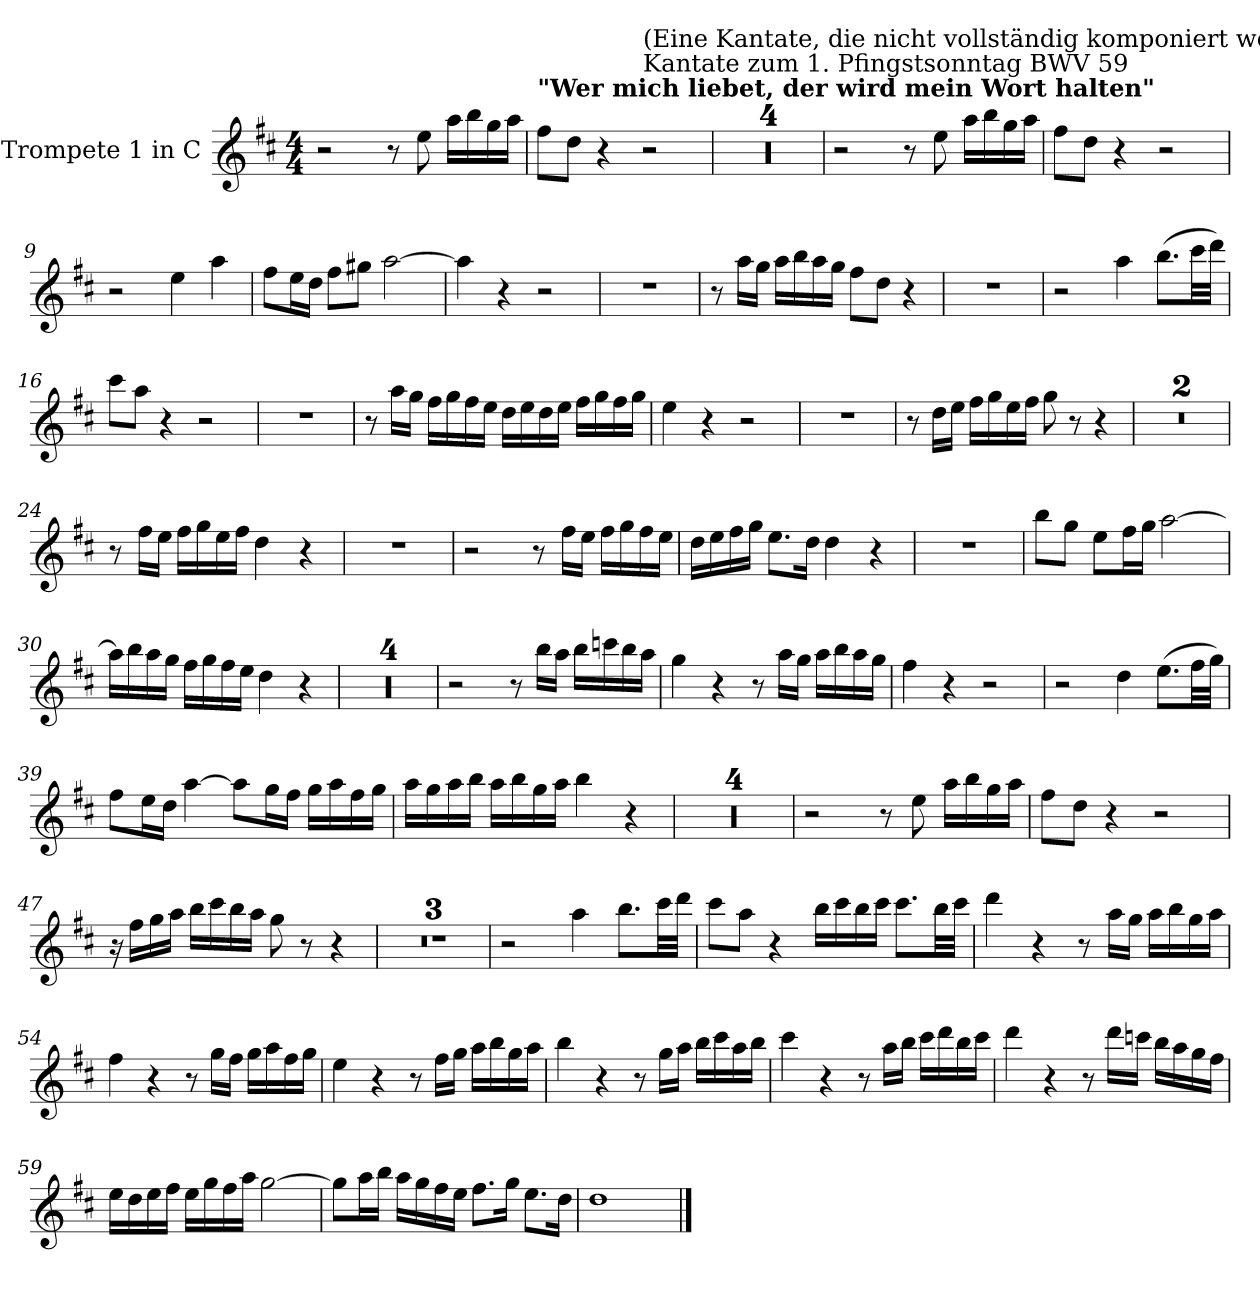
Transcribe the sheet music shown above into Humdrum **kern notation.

**kern
*part1
*staff1
*I"Trompete 1 in C
*I'Tr 1 in C
*clefG2
*ITrd1c2
*k[]
*M4/4
=1
2r
8r
8dd\
16gg\LL
16aa\
16ff\
16gg\JJ
=2
!LO:TX:a:B:t="Wer mich liebet, der wird mein Wort halten"
8ee\L
8cc\J
4r
!LO:TX:a:t=Kantate zum 1. Pfingstsonntag   BWV 59
!LO:TX:a:t=(Eine Kantate, die nicht vollständig komponiert worden ist.)
2r
=3
1r
=4
1r
=5
1r
=6
1r
!!LO:LB:g=z
=7
2r
8r
8dd\
16gg\LL
16aa\
16ff\
16gg\JJ
=8
8ee\L
8cc\J
4r
2r
=9
2r
4dd\
4gg\
!!LO:LB:g=z
=10
8ee\L
16dd\L
16cc\JJ
8ee\L
8ff#X\J
[2gg\
=11
4gg\]
4r
2r
=12
1r
!!LO:LB:g=z
=13
8r
16gg\LL
16ff\JJ
16gg\LL
16aa\
16gg\
16ff\JJ
8ee\L
8cc\J
4r
=14
1r
=15
2r
4gg\
(8.aa\L
32bb\LL
32ccc\JJJ)
!!LO:LB:g=z
=16
8bb\L
8gg\J
4r
2r
=17
1r
=18
8r
16gg\LL
16ff\JJ
16ee\LL
16ff\
16ee\
16dd\JJ
16cc\LL
16dd\
16cc\
16dd\JJ
16ee\LL
16ff\
16ee\
16ff\JJ
!!LO:LB:g=z
=19
4dd\
4r
2r
=20
1r
=21
8r
16cc\LL
16dd\JJ
16ee\LL
16ff\
16dd\
16ee\JJ
8ff\
8r
4r
!!LO:LB:g=z
=22
1r
=23
1r
=24
8r
16ee\LL
16dd\JJ
16ee\LL
16ff\
16dd\
16ee\JJ
4cc\
4r
!!LO:LB:g=z
=25
1r
=26
2r
8r
16ee\LL
16dd\JJ
16ee\LL
16ff\
16ee\
16dd\JJ
=27
16cc\LL
16dd\
16ee\
16ff\JJ
8.dd\L
16cc\Jk
4cc\
4r
!!LO:LB:g=z
=28
1r
=29
8aa\L
8ff\J
8dd\L
16ee\L
16ff\JJ
[2gg\
=30
16gg\LL]
16aa\
16gg\
16ff\JJ
16ee\LL
16ff\
16ee\
16dd\JJ
4cc\
4r
=31
1r
=32
1r
=33
1r
=34
1r
!!LO:LB:g=z
=35
2r
8r
16aa\LL
16gg\JJ
16aa\LL
16bb-X\
16aa\
16gg\JJ
=36
4ff\
4r
8r
16gg\LL
16ff\JJ
16gg\LL
16aa\
16gg\
16ff\JJ
!!LO:LB:g=z
=37
4ee\
4r
2r
=38
2r
4cc\
(8.dd\L
32ee\LL
32ff\JJJ)
=39
8ee\L
16dd\L
16cc\JJ
[4gg\
8gg\L]
16ff\L
16ee\JJ
16ff\LL
16gg\
16ee\
16ff\JJ
!!LO:PB:g=z
=40
16gg\LL
16ff\
16gg\
16aa\JJ
16gg\LL
16aa\
16ff\
16gg\JJ
4aa\
4r
=41
1r
=42
1r
=43
1r
=44
1r
=45
2r
8r
8dd\
16gg\LL
16aa\
16ff\
16gg\JJ
!!LO:LB:g=z
=46
8ee\L
8cc\J
4r
2r
=47
16r
16ee\LL
16ff\
16gg\JJ
16aa\LL
16bb\
16aa\
16gg\JJ
8ff\
8r
4r
=48
1r
=49
1r
=50
1r
=51
2r
4gg\
8.aa\L
32bb\LL
32ccc\JJJ
!!LO:LB:g=z
=52
8bb\L
8gg\J
4r
16aa\LL
16bb\
16aa\
16bb\JJ
8.bb\L
32aa\LL
32bb\JJJ
=53
4ccc\
4r
8r
16gg\LL
16ff\JJ
16gg\LL
16aa\
16ff\
16gg\JJ
=54
4ee\
4r
8r
16ff\LL
16ee\JJ
16ff\LL
16gg\
16ee\
16ff\JJ
!!LO:LB:g=z
=55
4dd\
4r
8r
16ee\LL
16ff\JJ
16gg\LL
16aa\
16ff\
16gg\JJ
=56
4aa\
4r
8r
16ff\LL
16gg\JJ
16aa\LL
16bb\
16gg\
16aa\JJ
=57
4bb\
4r
8r
16gg\LL
16aa\JJ
16bb\LL
16ccc\
16aa\
16bb\JJ
!!LO:LB:g=z
=58
4ccc\
4r
8r
16ccc\LL
16bb-X\JJ
16aa\LL
16gg\
16ff\
16ee\JJ
=59
16dd\LL
16cc\
16dd\
16ee\JJ
16dd\LL
16ff\
16ee\
16gg\JJ
[2ff\
=60
8ff\L]
16gg\L
16aa\JJ
16gg\LL
16ff\
16ee\
16dd\JJ
8.ee\L
16ff\Jk
8.dd\L
16cc\Jk
=61
1cc>
==
*-
